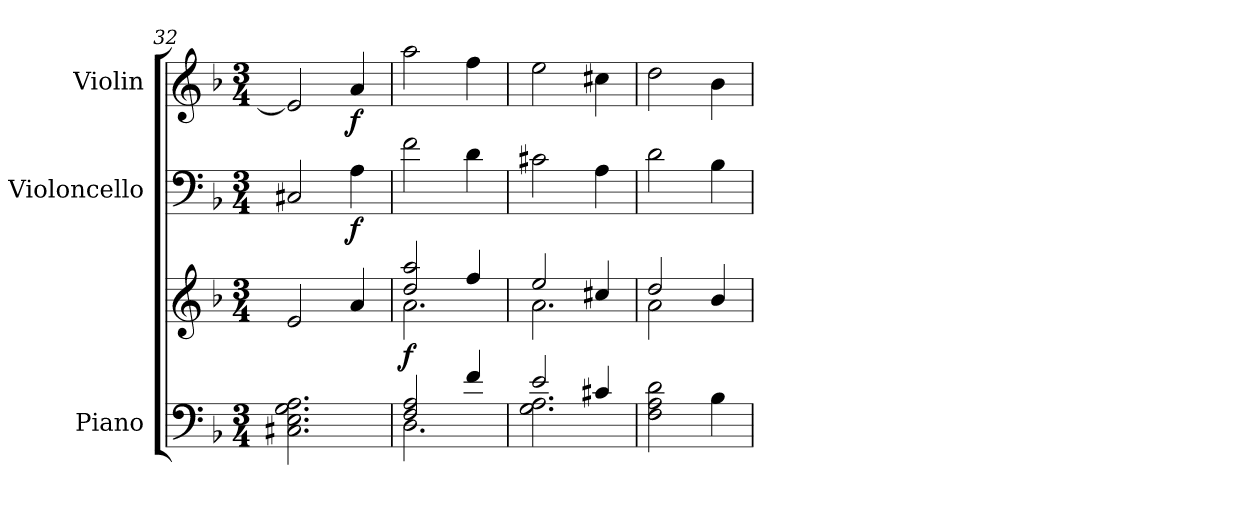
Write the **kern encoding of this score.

**kern	**kern	**dynam	**kern	**dynam	**kern	**dynam
*part3	*part3	*part3	*part2	*part2	*part1	*part1
*staff4	*staff3	*staff3/4	*staff2	*staff2	*staff1	*staff1
*I"Piano	*	*	*I"Violoncello	*	*I"Violin	*
*I'Pno	*	*	*I'Vc	*	*I'Vln	*
*clefF4	*clefG2	*	*clefF4	*	*clefG2	*
*k[b-]	*k[b-]	*	*k[b-]	*	*k[b-]	*
*M3/4	*M3/4	*	*M3/4	*	*M3/4	*
=32	=32	=32	=32	=32	=32	=32
2.C#X\ 2.E\ 2.G\ 2.A\	2e/	.	2C#X/	.	2e/]	.
!	!	!	!	!LO:DY:b	!	!LO:DY:b
.	4a/	.	4A\	f	4a/	f
=33	=33	=33	=33	=33	=33	=33
*^	*^	*	*	*	*	*
!	!	!	!	!LO:DY:b	!	!	!	!
2F/ 2A/	2.D\	2dd/ 2aa/	2.a\	f	2f\	.	2aa\	.
4f/	.	4ff/	.	.	4d\	.	4ff\	.
!!LO:LB:g=z
=34	=34	=34	=34	=34	=34	=34	=34	=34
2e/	2.G\ 2.A\	2ee/	2.a\	.	2c#X\	.	2ee\	.
4c#X/	.	4cc#X/	.	.	4A\	.	4cc#X\	.
*v	*v	*	*	*	*	*	*	*
=35	=35	=35	=35	=35	=35	=35	=35
2F\ 2A\ 2d\	2dd/	2a\	.	2d\	.	2dd\	.
4B-\	4b-/	4ryy	.	4B-\	.	4b-\	.
*	*v	*v	*	*	*	*	*
=	=	=	=	=	=	=
*-	*-	*-	*-	*-	*-	*-
